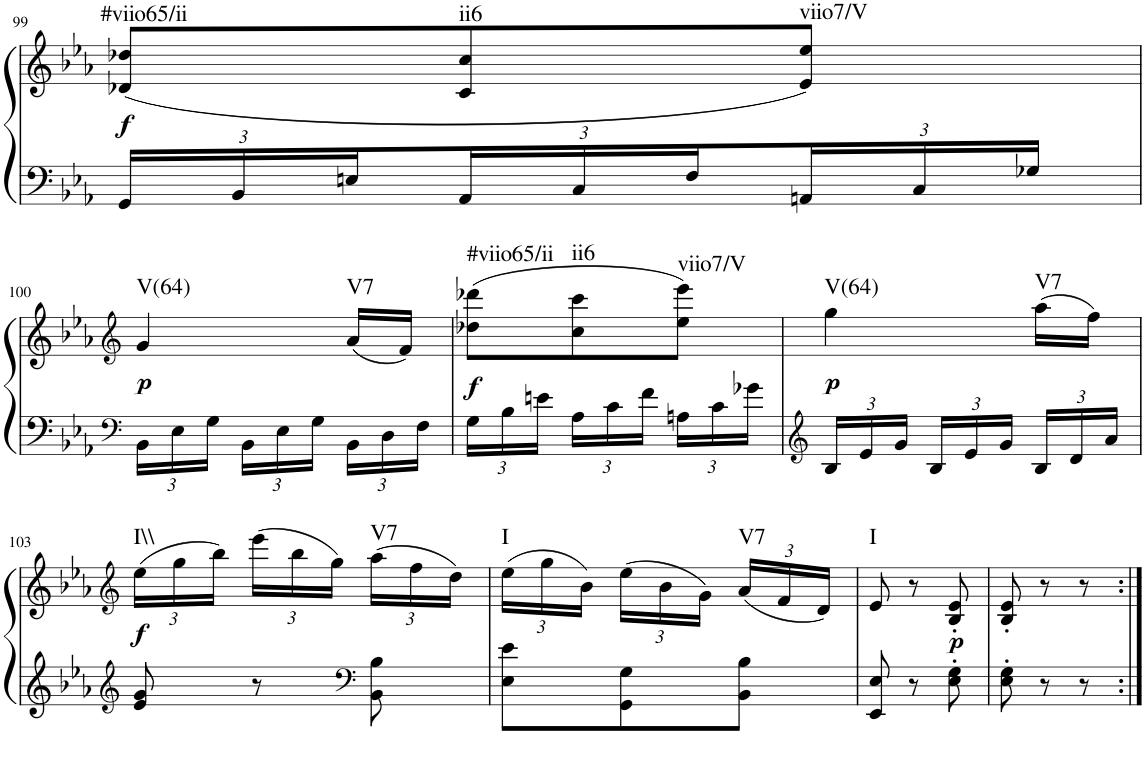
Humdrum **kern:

**kern	**kern	**dynam	**harte
*part1	*part1	*part1	*part1
*staff2	*staff1	*staff1/2	*
*I"Klavier linke Hand	*	*	*
!!LO:PB:g=z
*clefF4	*clefG2	*	*
*k[b-e-a-]	*k[b-e-a-]	*	*
*M3/8	*M3/8	*	*
*Xbrackettup	*	*	*
=99	=99	=99	=99
!	!	!LO:DY:b	!LO:H:kt=#viio65/ii
24GG/LL	(8d-X/ 8dd-X/L	f	N
24BB-/	.	.	.
24En/	.	.	.
!	!	!	!LO:H:kt=ii6
24AA-/	8c/ 8cc/	.	N
24C/	.	.	.
24F/	.	.	.
!	!	!	!LO:H:kt=viio7/V
24AAn/	8e-/ 8ee-/J)	.	N
24C/	.	.	.
24G-X/JJ	.	.	.
!!LO:LB:g=z
=100	=100	=100	=100
*clefF4	*clefG2	*	*
!	!	!LO:DY:b	!LO:H:kt=V(64)
24BB-\LL	4g/	p	N
24E-\	.	.	.
24G\JJ	.	.	.
24BB-\LL	.	.	.
24E-\	.	.	.
24G\JJ	.	.	.
!	!	!	!LO:H:kt=V7
24BB-\LL	(16a-/LL	.	N
24D\	.	.	.
.	16f/JJ)	.	.
24F\JJ	.	.	.
=101	=101	=101	=101
!	!	!LO:DY:b	!LO:H:kt=#viio65/ii
24G\LL	(8dd-X\ 8ddd-X\L	f	N
24B-\	.	.	.
24en\JJ	.	.	.
!	!	!	!LO:H:kt=ii6
24A-\LL	8cc\ 8ccc\	.	N
24c\	.	.	.
24f\JJ	.	.	.
!	!	!	!LO:H:kt=viio7/V
24An\LL	8ee-\ 8eee-\J)	.	N
24c\	.	.	.
24g-X\JJ	.	.	.
=102	=102	=102	=102
*clefG2	*	*	*
!	!	!LO:DY:b	!LO:H:kt=V(64)
24B-/LL	4gg\	p	N
24e-/	.	.	.
24g/JJ	.	.	.
24B-/LL	.	.	.
24e-/	.	.	.
24g/JJ	.	.	.
!	!	!	!LO:H:kt=V7
24B-/LL	(16aa-\LL	.	N
24d/	.	.	.
.	16ff\JJ)	.	.
24a-/JJ	.	.	.
!!LO:LB:g=z
=103	=103	=103	=103
*clefG2	*clefG2	*	*
*	*Xbrackettup	*	*
!	!	!LO:DY:b	!LO:H:kt=I\\
8e-/ 8g/	(24ee-\LL	f	N
.	24gg\	.	.
.	24bb-\JJ)	.	.
8r	(24eee-\LL	.	.
.	24bb-\	.	.
.	24gg\JJ)	.	.
*clefF4	*	*	*
!	!	!	!LO:H:kt=V7
8BB-\ 8B-\	(24aa-\LL	.	N
.	24ff\	.	.
.	24dd\JJ)	.	.
=104	=104	=104	=104
!	!	!	!LO:H:kt=I
8E-\ 8e-\L	(24ee-\LL	.	N
.	24gg\	.	.
.	24b-\JJ)	.	.
8GG\ 8G\	(24ee-\LL	.	.
.	24b-\	.	.
.	24g\JJ)	.	.
!	!	!	!LO:H:kt=V7
8BB-\ 8B-\J	(24a-/LL	.	N
.	24f/	.	.
.	24d/JJ)	.	.
=105	=105	=105	=105
!	!	!	!LO:H:kt=I
8EE-/ 8E-/	8e-/	.	N
8r	8r	.	.
!	!	!LO:DY:b	!
8E-\' 8G\'	8B-/' 8e-/'	p	.
=106	=106	=106	=106
8E-\' 8G\'	8B-/' 8e-/'	.	.
8r	8r	.	.
8r	8r	.	.
=:|!	=:|!	=:|!	=:|!
*-	*-	*-	*-
